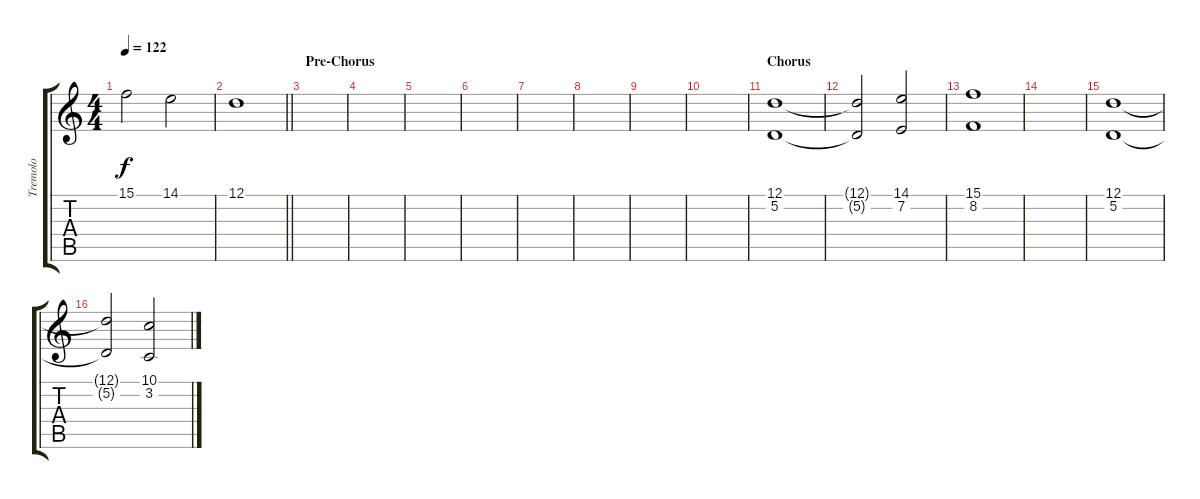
\track ("Tremolo" "Tremolo") {instrument tremolostrings}
\staff {score tabs}
\tuning (D4 A3 F3 C3 G2 D2) {hide}
\ts (4 4)
\tempo 122
\clef g2
\ks c
15.1.2{dy f} 14.1.2 |
\barLineRight lightlight
12.1.1 |
\section ("" "Pre-Chorus")
|
|
|
|
|
|
|
|
\section ("" "Chorus")
(12.1 5.2).1 |
(12.1{t} 5.2{t}).2 (14.1 7.2).2 |
(15.1 8.2).1 |
|
(12.1 5.2).1 |
(12.1{t} 5.2{t}).2 (10.1 3.2).2
